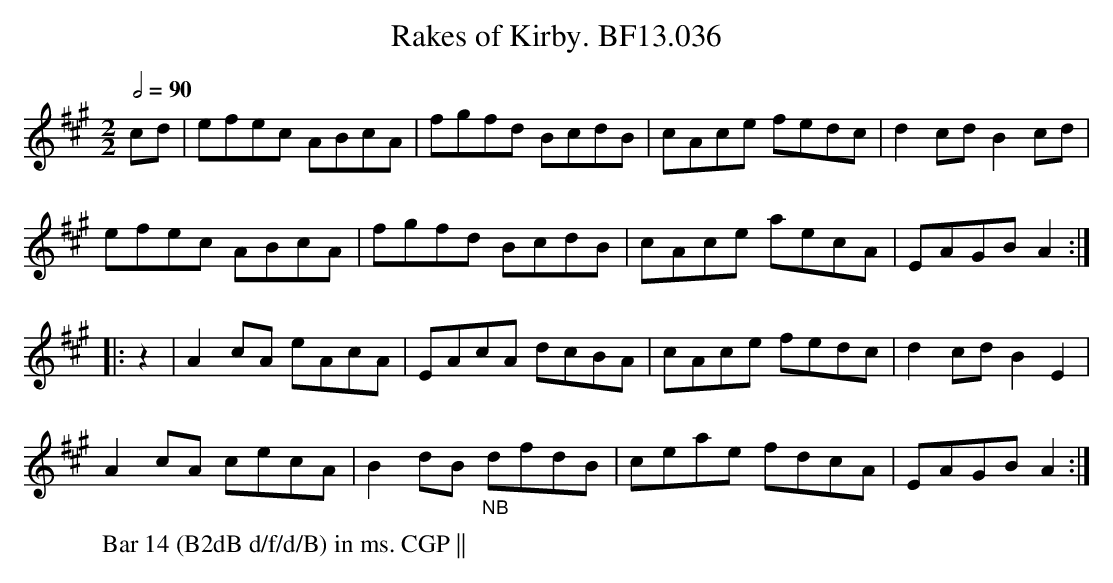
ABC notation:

X:1
T:Rakes of Kirby. BF13.036
M:2/2
L:1/8
Q:1/2=90
K:A major
cd|efec ABcA|fgfd BcdB|cAce fedc|d2cdB2cd|
efec ABcA|fgfd BcdB|cAce aecA|EAGBA2:|
|:z2|A2cA eAcA|EAcA dcBA|cAce fedc|d2cdB2E2|
A2cA cecA|B2dB "_NB"dfdB|ceae fdcA|EAGBA2:|
W:Bar 14 (B2dB d/f/d/B) in ms. CGP ||
